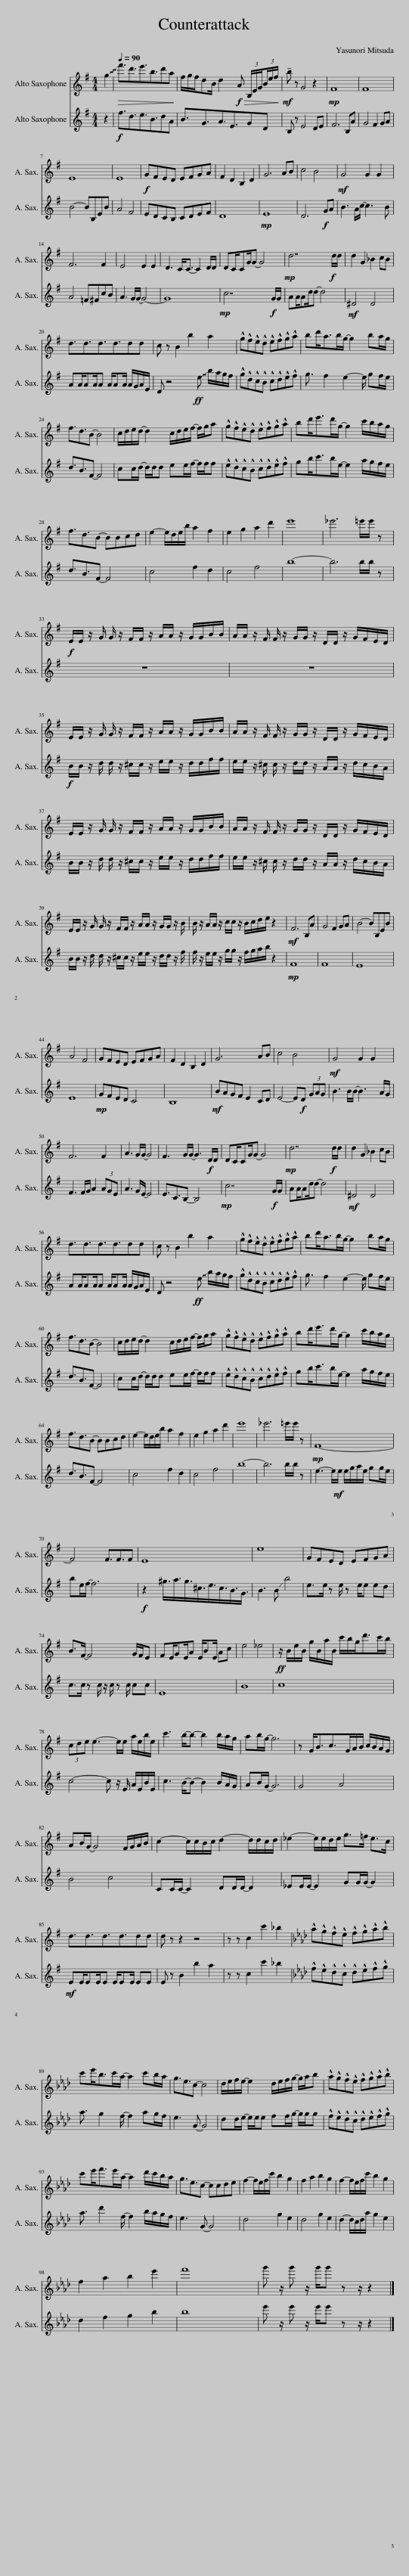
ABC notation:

X:1
%%score 1 2
L:1/8
M:4/4
I:linebreak $
K:none
V:1 treble transpose=-9
V:2 treble transpose=-9
V:1
[K:G]!fff! !~(!g2 |[Q:1/4=90]!>(! !~)!f'3/2d'3/2e'3/2b3/2d'a!>)! | f/g/f/dB/ d2!f!!>(! A (3B,/E/G/(3B/e/f/!>)! |!mf! !tenuto!b z G4 z2 |!mp! F8 | %5
 F8 |$ E8 | E8 |!f! GFED EFGA | F2 D2 B,2 D2 | %10
 G6 AB | c4 B4 |!mf! G4 G2 G2 |$ F6 F2 | E4 E2 E2 | %15
 D3 C<C- C2 D/D/ | DC/CG/G- G4 |!mp! d7!f! d/d/ | d2 G2 _B2 cB |$ d3/2d3/2d3/2d3/2dd | %20
 c z B2 b2 a2 | !^!g!^!f!^!e!^!d !^!e!^!f!^!g!^!a | bd'<ab/g/- g2 ba/g/ |$ f3/2d3/2B- B4 | c/d/e/d/- d2 c/d/e/f/- f/g/a | %25
 !^!g!^!f!^!e!^!d !^!e!^!f!^!g!^!a | bd'<e'd'/g/- g2 c'/b/a/g/ |$ f3/2d3/2B- BBcd | e2- e/d/e/b/ a2 f2 | e2 g2 a2 d'2 | %30
 e'8 | _e'6 =e'/e'/ z |$!f! E/E/ z/ G/ G/ z/ F/F/ z/ A/A/ z/ G/G/B/B/ | A/A/ z/ F/ F/ z/ G/G/ z/ D/D/ z/ G/F/E/D/ |$ E/E/ z/ G/ G/ z/ F/F/ z/ A/A/ z/ G/G/B/B/ | %35
 A/A/ z/ F/ F/ z/ G/G/ z/ D/D/ z/ G/F/E/D/ |$ E/E/ z/ G/ G/ z/ F/F/ z/ A/A/ z/ G/G/B/B/ | A/A/ z/ F/ F/ z/ G/G/ z/ D/D/ z/ G/F/E/D/ |$ E/E/ z/ G/ G/ z/ F/F/ z/ A/A/ z/ G/G/ z/ B/ | B/ z/ A/A/ z/ c/c/ z/ B/c/d/e/ z2 | %40
!mf! F6 B,A | G4 F2 GA | B4- BB,EB |$ A4 F4 | GFED EFGA | %45
 F2 D2 B,2 D2 | G6 AB | c4 B4 |!mf! G4 G2 G2 |$ F6 F2 | %50
 A3 G/G/- G4 | F3 G/G/- G3!f! D/D/ | DC/CG/G- G4 |!mp! d7!f! d/d/ | d2 G2 _B2 cB |$ %55
 d3/2d3/2d3/2d3/2dd | c z B2 b2 a2 | !^!g!^!f!^!e!^!d !^!e!^!f!^!g!^!a | bd'<ab/g/- g2 ba/g/ |$ f3/2d3/2B- B4 | %60
 c/d/e/d/- d2 c/d/e/f/- f/g/a | !^!g!^!f!^!e!^!d !^!e!^!f!^!g!^!a | bd'<e'd'/g/- g2 c'/b/a/g/ |$ f3/2d3/2B- BBcd | e2- e/d/e/b/ a2 f2 | %65
 e2 g2 a2 d'2 | e'8 | _e'6 =e'/e'/ z |!mp! F8- |$ F4 F3/2F3/2F | %70
 E8 | e8 | GFED EFGA |$ B>F- F4 G/F/E | FE/GE/A E/BE/ Ac | %75
 e4 _e4 |!ff! z/ B/e/B/ g/B/a/B/ c'/b/g<d'c'/b/ |$ (3cde e3- e/e/ a/e/b/e/ | c'3 b/-b- b2 b/a/g/ | ab/g/- g6 | %80
 z G<Bc>GA/B/ c/B/A/G/ |$ AB/G/- G4 F/G/A/B/ | c2- c/c/B/c/ d2- d/d/c/d/ | _e2- e/e/d/e/ g>=f e>c |$ d3/2d3/2d3/2d3/2dd | %85
 d z z2 z4 | z z c2 c'2 _b2 |[K:Ab] !^!a!^!g!^!f!^!e !^!f!^!g!^!a!^!b |$ c'e'<bc'/a/- a2 c'b/a/ | g3/2e3/2c- c4 | %90
 d/e/f/e/- e2 d/e/f/g/- g/a/b | !^!a!^!g!^!f!^!e !^!f!^!g!^!a!^!b |$ c'e'<f'e'/a/- a2 d'/c'/b/a/ | g3/2e3/2c- ccde | f2- f/e/f/c'/ b2 g2 | %95
 f2 a2 b2 g2 | f2- f/e/f/c'/ b2 g2 |$ f2 a2 b2 e'2 | f'8 | g' z/ g' z/ g'/g' z z/ z2 |] %100
V:2
[K:G] z2 |!f! f3/2d3/2e3/2B3/2dA | B3/2G3/2A3/2E3/2GD | B, z E4 DE | F6 B,A | %5
 G4 F2 GA |$ B4- BB,EB | A4 F4 | EDCB, CDEF | D8 | %10
!mp! E8 | D6!f! GA | B3 A/c/- c3 B |$ A4 =F^FcB | A3 G/G/- G4- | %15
 G8 |!mp! c7!f! G/G/ | AA/Ad/d- d4 |!mf! ^D4 D4 |$ AA/AA/A A/AA/ A/G/A/E/ | %20
 D z4!ff! !~(!e !~)!b/a/g/f/ | !^!g!^!d!^!c!^!B !^!c!^!d!^!e!^!f | g3/2 f2 e2- e/ gf/e/ |$ d3/2B3/2F- F4 | cc/d/- d/d/d ee/f/- f/f/f | %25
 !^!e!^!d!^!c!^!B !^!c!^!d!^!e!^!f | gb<c'b/e/- e2 a/g/f/e/ |$ d3/2B3/2F- F4 | c4 f2 d2 | c4 f4 | %30
 b8- | b6 b/b/ z |$ z8 | z8 |$!f! B/B/ z/ d/ d/ z/ ^c/c/ z/ e/e/ z/ d/d/f/f/ | %35
 e/e/ z/ ^c/ c/ z/ d/d/ z/ A/A/ z/ d/c/B/A/ |$ B/B/ z/ d/ d/ z/ ^c/c/ z/ e/e/ z/ d/d/f/f/ | e/e/ z/ ^c/ c/ z/ d/d/ z/ A/A/ z/ d/c/B/A/ |$ B/B/ z/ d/ d/ z/ ^c/c/ z/ e/e/ z/ d/d/ z/ f/ | f/ z/ e/e/ z/ g/g/ z/ f/g/a/b/ z2 | %40
!mp! F8 | F8 | E8 |$ E8 |!mp! GFED C4 | %45
 B,8 |!mf! BAGF E2 CD | E4- E!f!D (3GAG | B3 B/B/- B3 A/G/ |$ F3 F/G/ A2 (3AGE | %50
 A3 G/E/- E4 | E3/2C3/2B,- B,4 |!mp! c7!f! G/G/ | AA/Ad/d- d4 |!mf! ^D4 D4 |$ %55
 AA/AA/A A/AA/ A/G/A/E/ | D z4!ff! !~(!e !~)!b/a/g/f/ | !^!g!^!d!^!c!^!B !^!c!^!d!^!e!^!f | g3/2 f2 e2- e/ gf/e/ |$ d3/2B3/2F- F4 | %60
 cc/d/- d/d/d ee/f/- f/f/f | !^!e!^!d!^!c!^!B !^!c!^!d!^!e!^!f | gb<c'b/e/- e2 a/g/f/e/ |$ d3/2B3/2F- F4 | c4 f2 d2 | %65
 c4 f4 | b8- | b6 b/b/ z | e3- e/!mf!e/ e/g/a/e/ gg/e/ |$ be/f/- f6 | %70
!f! z2 ^g3/4a3/4g3/4^c3/4e3/4c3/4B3/4G3/4 | B3 !-(!B !-)!b4 | e>e z e/ z e/e ed |$ c>c z c/ z/ c/ z c/ cc | E8 | %75
 B8 | c8 |$ c4- c z/ E/ A/E/B/E/ | c3 B/-B- B2 B/A/G/ | AB/G/- G6 | %80
 G4 A4 |$ B4 c4 | CC/C/- C2 DD/D/- D2 | _EE/E/- E2 GG/G/- G2 |$!mf! EE/EE/E E/EE/ EE | %85
 E z B2 b2 a2 | z z c2 c'2 _b2 |[K:Ab] !^!f!^!e!^!d!^!c !^!d!^!e!^!f!^!g |$ a3/2 g2 f/- f2 ag/f/ | e3 G- G4 | %90
 dd/e/- e/e/e ff/g/- g/g/g | !^!f!^!e!^!d!^!c !^!d!^!e!^!f!^!g |$ a3/2 d'2 f/- f2 b/a/g/f/ | e3 G- G4 | d4 g2 e2 | %95
 d4 g2 e2 | d2- d/c/d/a/ g2 e2 |$ d2 f2 g2 b2 | b8 | e' z/ e' z/ e'/e' z z/ z2 |] %100
